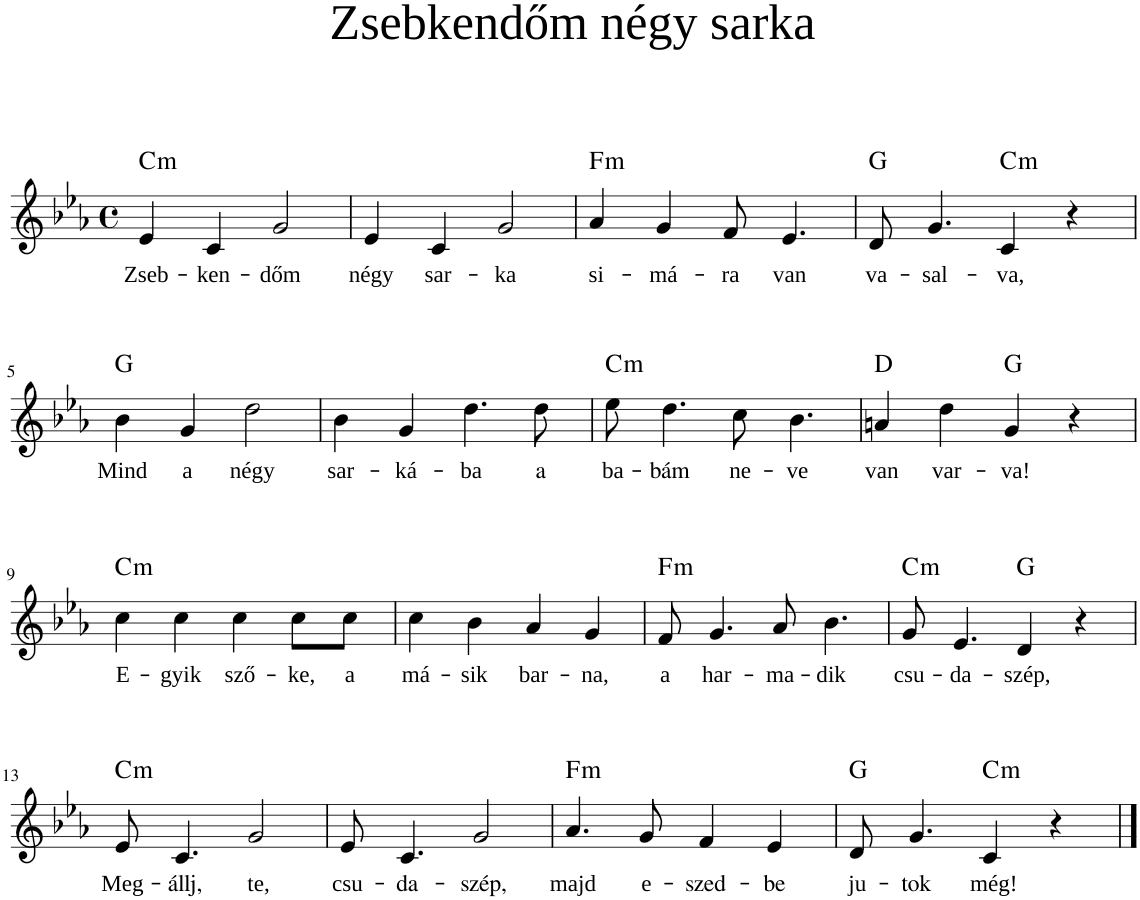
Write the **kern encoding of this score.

**kern	**text	**harte
*part1	*part1	*part1
*staff1	*staff1	*
*I"Piano	*	*
*I'Pno	*	*
*clefG2	*	*
*k[b-e-a-]	*	*
*M4/4	*	*
*met(c)	*	*
=1	=1	=1
!	!LO:LY:b	!LO:H:kt=m
4e-/	Zseb-	C:min
!	!LO:LY:b	!
4c/	-ken-	.
!	!LO:LY:b	!
2g/	-dőm	.
=2	=2	=2
!	!LO:LY:b	!
4e-/	négy	.
!	!LO:LY:b	!
4c/	sar-	.
!	!LO:LY:b	!
2g/	-ka	.
=3	=3	=3
!	!LO:LY:b	!LO:H:kt=m
4a-/	si-	F:min
!	!LO:LY:b	!
4g/	-má-	.
!	!LO:LY:b	!
8f/	-ra	.
!	!LO:LY:b	!
4.e-/	van	.
=4	=4	=4
!	!LO:LY:b	!
8d/	va-	G:maj
!	!LO:LY:b	!
4.g/	-sal-	.
!	!LO:LY:b	!LO:H:kt=m
4c/	-va,	C:min
4r	.	.
!!LO:LB:g=z
=5	=5	=5
!	!LO:LY:b	!
4b-\	Mind	G:maj
!	!LO:LY:b	!
4g/	a	.
!	!LO:LY:b	!
2dd\	négy	.
=6	=6	=6
!	!LO:LY:b	!
4b-\	sar-	.
!	!LO:LY:b	!
4g/	-ká-	.
!	!LO:LY:b	!
4.dd\	-ba	.
!	!LO:LY:b	!
8dd\	a	.
=7	=7	=7
!	!LO:LY:b	!LO:H:kt=m
8ee-\	ba-	C:min
!	!LO:LY:b	!
4.dd\	-bám	.
!	!LO:LY:b	!
8cc\	ne-	.
!	!LO:LY:b	!
4.b-\	-ve	.
=8	=8	=8
!	!LO:LY:b	!
4an/	van	D:maj
!	!LO:LY:b	!
4dd\	var-	.
!	!LO:LY:b	!
4g/	-va!	G:maj
4r	.	.
!!LO:LB:g=z
=9	=9	=9
!	!LO:LY:b	!LO:H:kt=m
4cc\	E-	C:min
!	!LO:LY:b	!
4cc\	-gyik	.
!	!LO:LY:b	!
4cc\	sző-	.
!	!LO:LY:b	!
8cc\L	-ke,	.
!	!LO:LY:b	!
8cc\J	a	.
=10	=10	=10
!	!LO:LY:b	!
4cc\	má-	.
!	!LO:LY:b	!
4b-\	-sik	.
!	!LO:LY:b	!
4a-/	bar-	.
!	!LO:LY:b	!
4g/	-na,	.
=11	=11	=11
!	!LO:LY:b	!LO:H:kt=m
8f/	a	F:min
!	!LO:LY:b	!
4.g/	har-	.
!	!LO:LY:b	!
8a-/	-ma-	.
!	!LO:LY:b	!
4.b-\	-dik	.
=12	=12	=12
!	!LO:LY:b	!LO:H:kt=m
8g/	csu-	C:min
!	!LO:LY:b	!
4.e-/	-da-	.
!	!LO:LY:b	!
4d/	-szép,	G:maj
4r	.	.
!!LO:LB:g=z
=13	=13	=13
!	!LO:LY:b	!LO:H:kt=m
8e-/	Meg-	C:min
!	!LO:LY:b	!
4.c/	-állj,	.
!	!LO:LY:b	!
2g/	te,	.
=14	=14	=14
!	!LO:LY:b	!
8e-/	csu-	.
!	!LO:LY:b	!
4.c/	-da-	.
!	!LO:LY:b	!
2g/	-szép,	.
=15	=15	=15
!	!LO:LY:b	!LO:H:kt=m
4.a-/	majd	F:min
!	!LO:LY:b	!
8g/	e-	.
!	!LO:LY:b	!
4f/	-szed-	.
!	!LO:LY:b	!
4e-/	-be	.
=16	=16	=16
!	!LO:LY:b	!
8d/	ju-	G:maj
!	!LO:LY:b	!
4.g/	-tok	.
!	!LO:LY:b	!LO:H:kt=m
4c/	még!	C:min
4r	.	.
==	==	==
*-	*-	*-
